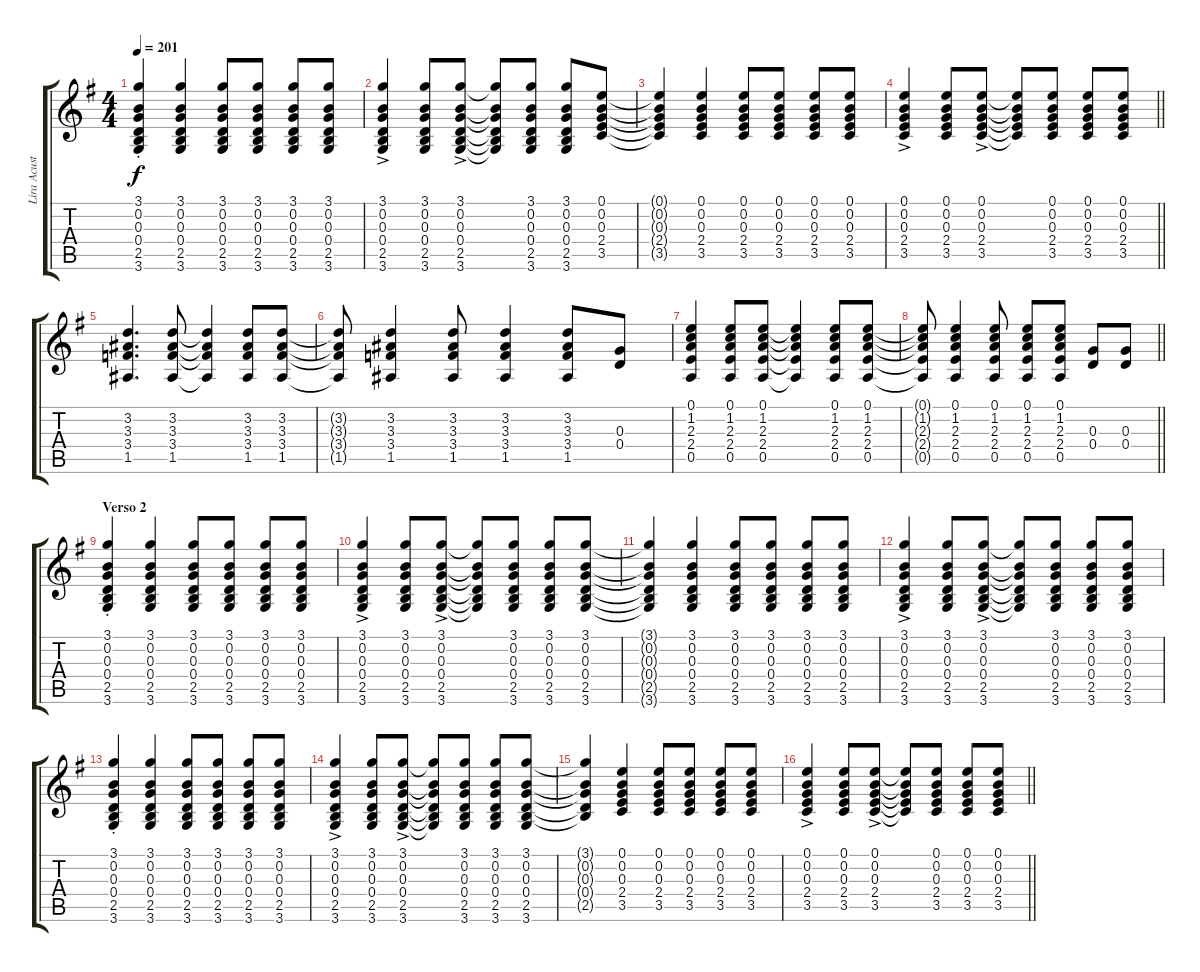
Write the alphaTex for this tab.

\track ("Lira Acustica" "Lira Acust") {instrument acousticguitarsteel}
\staff {score tabs}
\tuning (E4 B3 G3 D3 A2 E2) {hide}
\ts (4 4)
\tempo 201
\clef g2
\ks g
(3.1{st} 0.2{st} 0.3{st} 0.4{st} 2.5{st} 3.6{st}).4{dy f} (3.1 0.2 0.3 0.4 2.5 3.6).4 (3.1 0.2 0.3 0.4 2.5 3.6).8 (3.1 0.2 0.3 0.4 2.5 3.6).8 (3.1 0.2 0.3 0.4 2.5 3.6).8 (3.1 0.2 0.3 0.4 2.5 3.6).8 |
(3.1{ac} 0.2{ac} 0.3{ac} 0.4{ac} 2.5{ac} 3.6{ac}).4 (3.1 0.2 0.3 0.4 2.5 3.6).8 (3.1{ac} 0.2{ac} 0.3{ac} 0.4{ac} 2.5{ac} 3.6{ac}).8 (3.1{t} 0.2{t} 0.3{t} 0.4{t} 2.5{t} 3.6{t}).8 (3.1 0.2 0.3 0.4 2.5 3.6).8 (3.1 0.2 0.3 0.4 2.5 3.6).8 (0.1 0.2 0.3 2.4 3.5).8 |
(0.1{t} 0.2{t} 0.3{t} 2.4{t} 3.5{t}).4 (0.1 0.2 0.3 2.4 3.5).4 (0.1 0.2 0.3 2.4 3.5).8 (0.1 0.2 0.3 2.4 3.5).8 (0.1 0.2 0.3 2.4 3.5).8 (0.1 0.2 0.3 2.4 3.5).8 |
\barLineRight lightlight
(0.1{ac} 0.2{ac} 0.3{ac} 2.4{ac} 3.5{ac}).4 (0.1 0.2 0.3 2.4 3.5).8 (0.1{ac} 0.2{ac} 0.3{ac} 2.4{ac} 3.5{ac}).8 (0.1{t} 0.2{t} 0.3{t} 2.4{t} 3.5{t}).8 (0.1 0.2 0.3 2.4 3.5).8 (0.1 0.2 0.3 2.4 3.5).8 (0.1 0.2 0.3 2.4 3.5).8 |
(3.2 3.3 3.4 1.5).4{d} (3.2 3.3 3.4 1.5).8 (3.2{t} 3.3{t} 3.4{t} 1.5{t}).4 (3.2 3.3 3.4 1.5).8 (3.2 3.3 3.4 1.5).8 |
(3.2{t} 3.3{t} 3.4{t} 1.5{t}).8 (3.2 3.3 3.4 1.5).4 (3.2 3.3 3.4 1.5).8 (3.2 3.3 3.4 1.5).4 (3.2 3.3 3.4 1.5).8 (0.3 0.4).8 |
(0.1 1.2 2.3 2.4 0.5).4 (0.1 1.2 2.3 2.4 0.5).8 (0.1 1.2 2.3 2.4 0.5).8 (0.1{t} 1.2{t} 2.3{t} 2.4{t} 0.5{t}).4 (0.1 1.2 2.3 2.4 0.5).8 (0.1 1.2 2.3 2.4 0.5).8 |
\barLineRight lightlight
(0.1{t} 1.2{t} 2.3{t} 2.4{t} 0.5{t}).8 (0.1 1.2 2.3 2.4 0.5).4 (0.1 1.2 2.3 2.4 0.5).8 (0.1 1.2 2.3 2.4 0.5).8 (0.1 1.2 2.3 2.4 0.5).8 (0.3 0.4).8 (0.3 0.4).8 |
\section ("" "Verso 2")
(3.1{st} 0.2{st} 0.3{st} 0.4{st} 2.5{st} 3.6{st}).4 (3.1 0.2 0.3 0.4 2.5 3.6).4 (3.1 0.2 0.3 0.4 2.5 3.6).8 (3.1 0.2 0.3 0.4 2.5 3.6).8 (3.1 0.2 0.3 0.4 2.5 3.6).8 (3.1 0.2 0.3 0.4 2.5 3.6).8 |
(3.1{ac} 0.2{ac} 0.3{ac} 0.4{ac} 2.5{ac} 3.6{ac}).4 (3.1 0.2 0.3 0.4 2.5 3.6).8 (3.1{ac} 0.2{ac} 0.3{ac} 0.4{ac} 2.5{ac} 3.6{ac}).8 (3.1{t} 0.2{t} 0.3{t} 0.4{t} 2.5{t} 3.6{t}).8 (3.1 0.2 0.3 0.4 2.5 3.6).8 (3.1 0.2 0.3 0.4 2.5 3.6).8 (3.1 0.2 0.3 0.4 2.5 3.6).8 |
(3.1{t} 0.2{t} 0.3{t} 0.4{t} 2.5{t} 3.6{t}).4 (3.1 0.2 0.3 0.4 2.5 3.6).4 (3.1 0.2 0.3 0.4 2.5 3.6).8 (3.1 0.2 0.3 0.4 2.5 3.6).8 (3.1 0.2 0.3 0.4 2.5 3.6).8 (3.1 0.2 0.3 0.4 2.5 3.6).8 |
(3.1{ac} 0.2{ac} 0.3{ac} 0.4{ac} 2.5{ac} 3.6{ac}).4 (3.1 0.2 0.3 0.4 2.5 3.6).8 (3.1{ac} 0.2{ac} 0.3{ac} 0.4{ac} 2.5{ac} 3.6{ac}).8 (3.1{t} 0.2{t} 0.3{t} 0.4{t} 2.5{t} 3.6{t}).8 (3.1 0.2 0.3 0.4 2.5 3.6).8 (3.1 0.2 0.3 0.4 2.5 3.6).8 (3.1 0.2 0.3 0.4 2.5 3.6).8 |
(3.1{st} 0.2{st} 0.3{st} 0.4{st} 2.5{st} 3.6{st}).4 (3.1 0.2 0.3 0.4 2.5 3.6).4 (3.1 0.2 0.3 0.4 2.5 3.6).8 (3.1 0.2 0.3 0.4 2.5 3.6).8 (3.1 0.2 0.3 0.4 2.5 3.6).8 (3.1 0.2 0.3 0.4 2.5 3.6).8 |
(3.1{ac} 0.2{ac} 0.3{ac} 0.4{ac} 2.5{ac} 3.6{ac}).4 (3.1 0.2 0.3 0.4 2.5 3.6).8 (3.1{ac} 0.2{ac} 0.3{ac} 0.4{ac} 2.5{ac} 3.6{ac}).8 (3.1{t} 0.2{t} 0.3{t} 0.4{t} 2.5{t} 3.6{t}).8 (3.1 0.2 0.3 0.4 2.5 3.6).8 (3.1 0.2 0.3 0.4 2.5 3.6).8 (3.1 0.2 0.3 0.4 2.5 3.6).8 |
(3.1{t} 0.2{t} 0.3{t} 0.4{t} 2.5{t}).4 (0.1 0.2 0.3 2.4 3.5).4 (0.1 0.2 0.3 2.4 3.5).8 (0.1 0.2 0.3 2.4 3.5).8 (0.1 0.2 0.3 2.4 3.5).8 (0.1 0.2 0.3 2.4 3.5).8 |
\barLineRight lightlight
(0.1{ac} 0.2{ac} 0.3{ac} 2.4{ac} 3.5{ac}).4 (0.1 0.2 0.3 2.4 3.5).8 (0.1{ac} 0.2{ac} 0.3{ac} 2.4{ac} 3.5{ac}).8 (0.1{t} 0.2{t} 0.3{t} 2.4{t} 3.5{t}).8 (0.1 0.2 0.3 2.4 3.5).8 (0.1 0.2 0.3 2.4 3.5).8 (0.1 0.2 0.3 2.4 3.5).8
